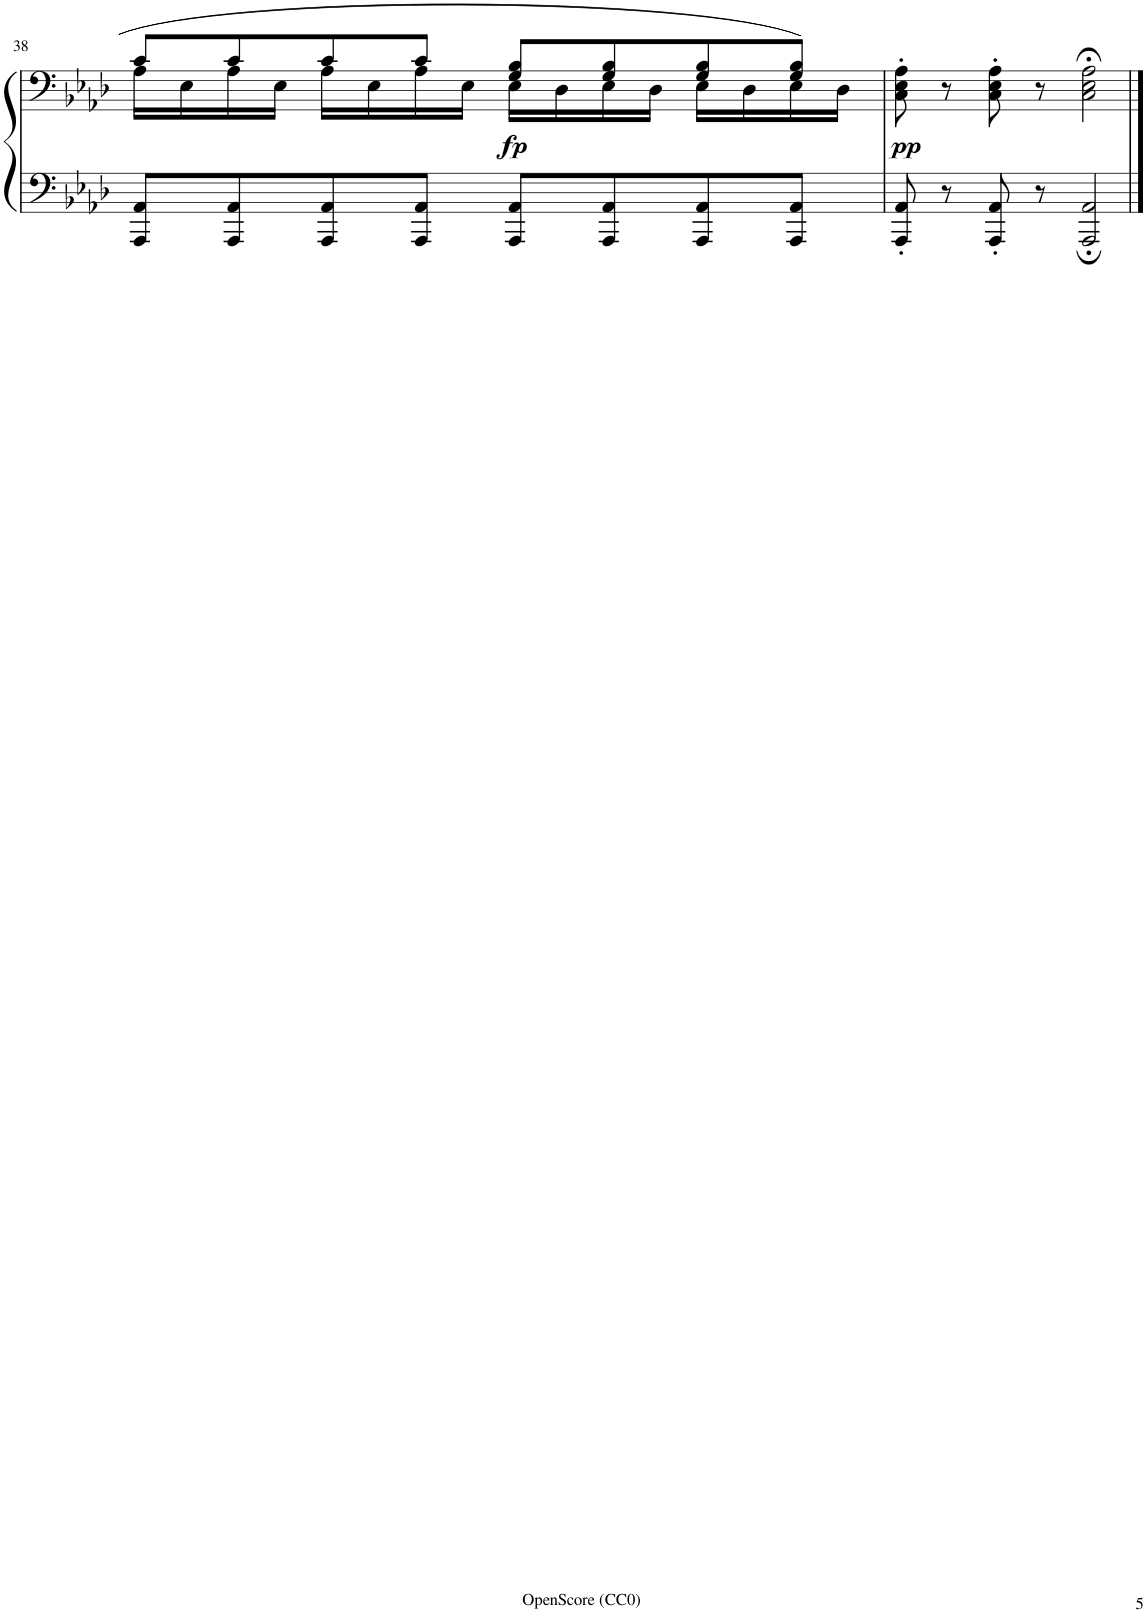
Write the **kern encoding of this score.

**kern	**kern	**dynam
*part1	*part1	*part1
*staff2	*staff1	*staff1/2
*I"Piano	*	*
*I'Pno	*	*
!!LO:PB:g=z
*clefF4	*clefF4	*
*k[b-e-a-d-]	*k[b-e-a-d-]	*
*M4/4	*M4/4	*
*met(c)	*met(c)	*
=38	=38	=38
*	*^	*
8AAA-/ 8AA-/L	8c/L	16A-\LL	.
.	.	16E-\	.
8AAA-/ 8AA-/	8c/	16A-\	.
.	.	16E-\JJ	.
8AAA-/ 8AA-/	8c/	16A-\LL	.
.	.	16E-\	.
8AAA-/ 8AA-/J	8c/J	16A-\	.
.	.	16E-\JJ	.
!	!	!	!LO:DY:b
8AAA-/ 8AA-/L	8G/ 8B-/L	16E-\LL	fp
.	.	16D-\	.
8AAA-/ 8AA-/	8G/ 8B-/	16E-\	.
.	.	16D-\JJ	.
8AAA-/ 8AA-/	8G/ 8B-/	16E-\LL	.
.	.	16D-\	.
8AAA-/ 8AA-/J	8G/ 8B-/J	16E-\	.
.	.	16D-\JJ	.
=39	=39	=39	=39
!	!	!	!LO:DY:b
*	*v	*v	*
8AAA-/' 8AA-/'	8C\' 8E-\' 8A-\'	pp
8r	8r	.
8AAA-/' 8AA-/'	8C\' 8E-\' 8A-\'	.
8r	8r	.
2AAA-/; 2AA-/;	2C\;< 2E-\;< 2A-\;<	.
==	==	==
*-	*-	*-
